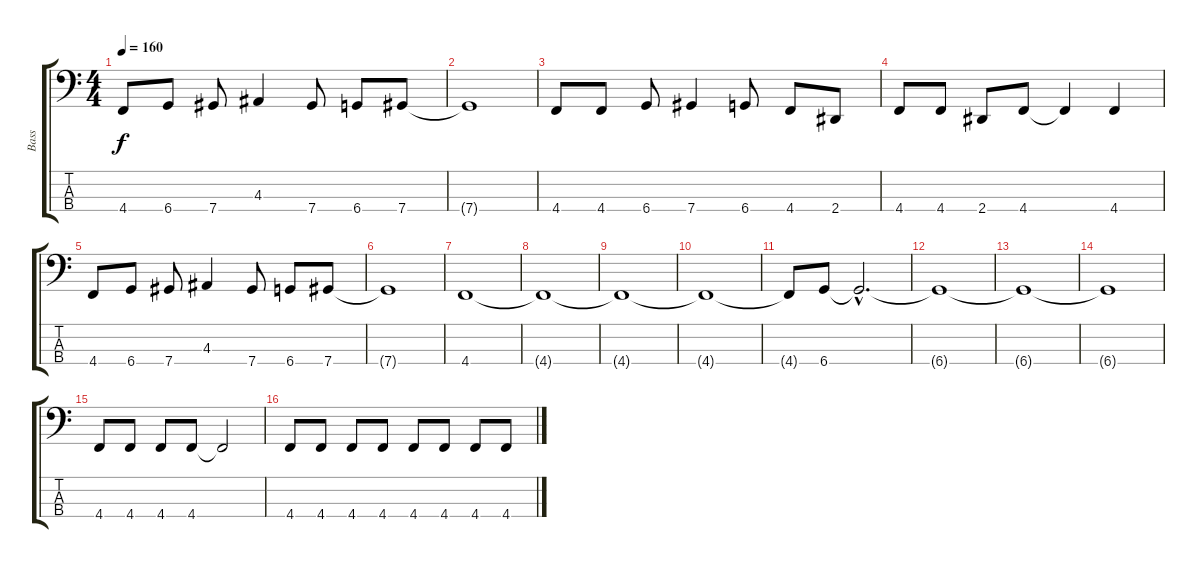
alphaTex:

\track ("Bass" "Bass") {instrument electricbasspick}
\staff {score tabs}
\tuning (E2 B1 Gb1 Db1) {hide}
\ts (4 4)
\tempo 160
\clef f4
\ks c
4.4.8{dy f} 6.4.8 7.4.8 4.3.4 7.4.8 6.4.8 7.4.8 |
7.4{t}.1 |
4.4.8 4.4.8 6.4.8 7.4.4 6.4.8 4.4.8 2.4.8 |
4.4.8 4.4.8 2.4.8 4.4.8 4.4{t}.4 4.4.4 |
4.4.8 6.4.8 7.4.8 4.3.4 7.4.8 6.4.8 7.4.8 |
7.4{t}.1 |
4.4.1 |
4.4{t}.1 |
4.4{t}.1 |
4.4{t}.1 |
4.4{t}.8 6.4.8 6.4{hac t}.2{d} |
6.4{t}.1 |
6.4{t}.1 |
6.4{t}.1 |
4.4.8 4.4.8 4.4.8 4.4.8 4.4{t}.2 |
4.4.8 4.4.8 4.4.8 4.4.8 4.4.8 4.4.8 4.4.8 4.4.8
